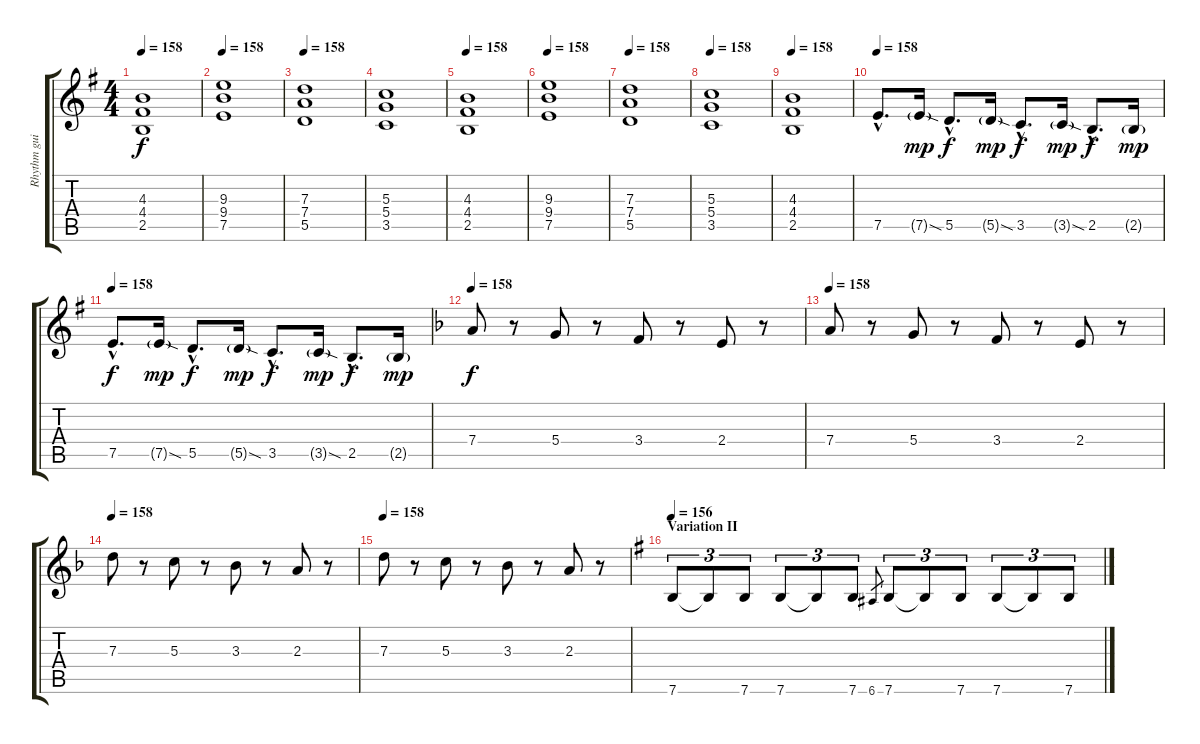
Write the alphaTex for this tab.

\track ("Rhythm guitar" "Rhythm gui") {instrument distortionguitar}
\staff {score tabs}
\tuning (E4 B3 G3 D3 A2 E2) {hide}
\ts (4 4)
\tempo 158
\clef g2
\ks eminor
(4.3 4.4 2.5).1{dy f} |
\tempo 158
(9.3 9.4 7.5).1{volume 9 balance 11 instrument distortionguitar} |
\tempo 158
(7.3 7.4 5.5).1 |
(5.3 5.4 3.5).1 |
\tempo 158
(4.3 4.4 2.5).1 |
\tempo 158
(9.3 9.4 7.5).1{volume 9 balance 11 instrument distortionguitar} |
\tempo 158
(7.3 7.4 5.5).1 |
\tempo 158
(5.3 5.4 3.5).1 |
\tempo 158
(4.3 4.4 2.5).1 |
\tempo 158
7.5{hac}.8{d volume 14 balance 11} 7.5{sod g}.16{dy mp} 5.5{hac}.8{d dy f} 5.5{sod g}.16{dy mp} 3.5{hac}.8{d dy f} 3.5{sod g}.16{dy mp} 2.5{hac}.8{d dy f} 2.5{g}.16{dy mp} |
\tempo 158
7.5{hac}.8{d dy f volume 14 balance 11} 7.5{sod g}.16{dy mp} 5.5{hac}.8{d dy f} 5.5{sod g}.16{dy mp} 3.5{hac}.8{d dy f} 3.5{sod g}.16{dy mp} 2.5{hac}.8{d dy f} 2.5{g}.16{dy mp} |
\tempo 158
\ks dminor
7.4.8{dy f volume 14 balance 11} r.8 5.4.8 r.8 3.4.8 r.8 2.4.8 r.8 |
\tempo 158
7.4.8{volume 14 balance 11} r.8 5.4.8 r.8 3.4.8 r.8 2.4.8 r.8 |
\tempo 158
7.3.8{volume 14 balance 11} r.8 5.3.8 r.8 3.3.8 r.8 2.3.8 r.8 |
\tempo 158
7.3.8{volume 14 balance 11} r.8 5.3.8 r.8 3.3.8 r.8 2.3.8 r.8 |
\section ("" "Variation II")
\tempo 156
\ks eminor
7.6.8{tu (3 2) volume 12 balance 11} 7.6{t}.8{tu (3 2)} 7.6.8{tu (3 2)} 7.6.8{tu (3 2)} 7.6{t}.8{tu (3 2)} 7.6.8{tu (3 2)} 6.6.8{gr} 7.6.8{tu (3 2)} 7.6{t}.8{tu (3 2)} 7.6.8{tu (3 2)} 7.6.8{tu (3 2)} 7.6{t}.8{tu (3 2)} 7.6.8{tu (3 2)}
